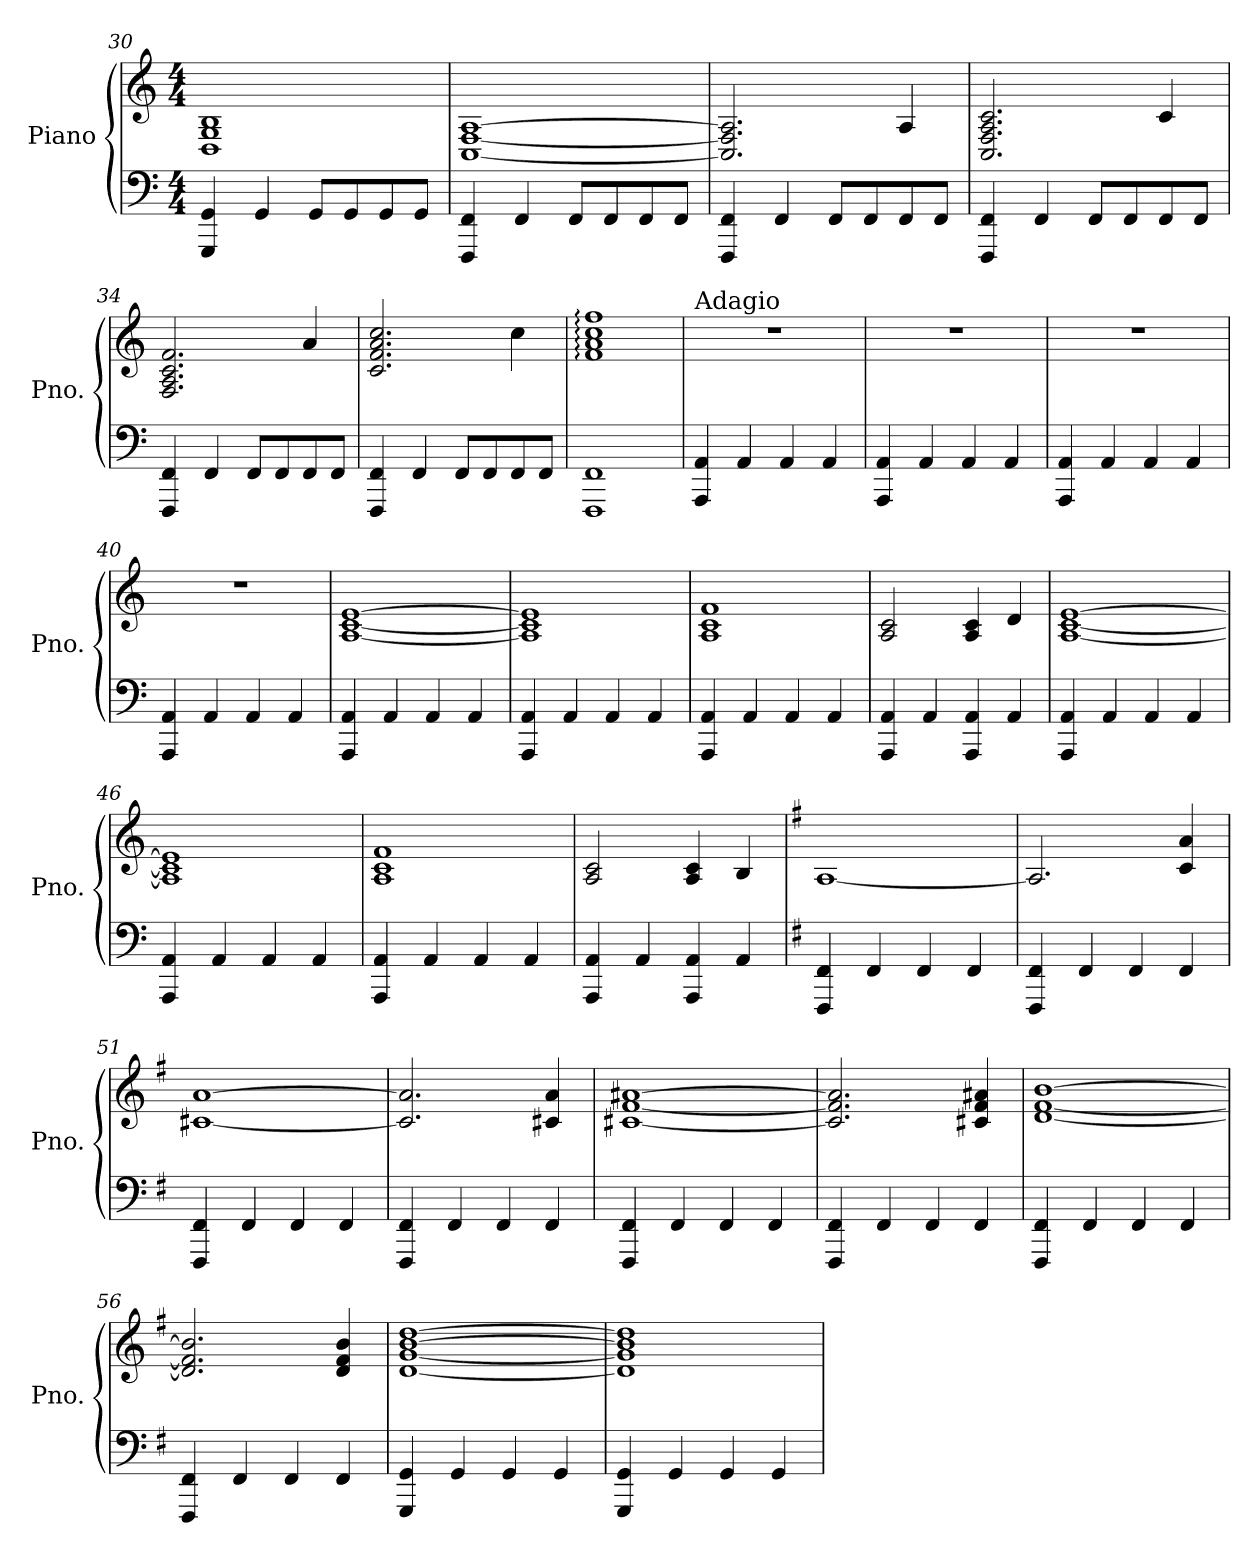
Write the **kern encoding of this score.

**kern	**kern
*part1	*part1
*staff2	*staff1
*I"Piano	*
*I'Pno.	*
*clefF4	*clefG2
*k[]	*k[]
*C:	*C:
*M4/4	*M4/4
=30	=30
4GGG/ 4GG/	1D 1G 1B
4GG/	.
8GG/L	.
8GG/	.
8GG/	.
8GG/J	.
=31	=31
4FFF/ 4FF/	[1C [1F [1A
4FF/	.
8FF/L	.
8FF/	.
8FF/	.
8FF/J	.
=32	=32
4FFF/ 4FF/	2.C/] 2.F/] 2.A/]
4FF/	.
8FF/L	.
8FF/	.
8FF/	4A/
8FF/J	.
=33	=33
4FFF/ 4FF/	2.C/ 2.F/ 2.A/ 2.c/
4FF/	.
8FF/L	.
8FF/	.
8FF/	4c/
8FF/J	.
=34	=34
4FFF/ 4FF/	2.F/ 2.A/ 2.c/ 2.f/
4FF/	.
8FF/L	.
8FF/	.
8FF/	4a/
8FF/J	.
!!LO:LB:g=z
=35	=35
4FFF/ 4FF/	2.c/ 2.f/ 2.a/ 2.cc/
4FF/	.
8FF/L	.
8FF/	.
8FF/	4cc\
8FF/J	.
=36	=36
1FFF 1FF	1f: 1a: 1cc: 1ff:
=37	=37
!!LO:REH:place=s1:a:t=B
!	!LO:TX:a:t=Adagio
4AAA/ 4AA/	1r
4AA/	.
4AA/	.
4AA/	.
=38	=38
4AAA/ 4AA/	1r
4AA/	.
4AA/	.
4AA/	.
=39	=39
4AAA/ 4AA/	1r
4AA/	.
4AA/	.
4AA/	.
=40	=40
4AAA/ 4AA/	1r
4AA/	.
4AA/	.
4AA/	.
=41	=41
4AAA/ 4AA/	[1A [1c [1e
4AA/	.
4AA/	.
4AA/	.
=42	=42
4AAA/ 4AA/	1A] 1c] 1e]
4AA/	.
4AA/	.
4AA/	.
=43	=43
4AAA/ 4AA/	1A 1c 1f
4AA/	.
4AA/	.
4AA/	.
!!LO:LB:g=z
=44	=44
4AAA/ 4AA/	2A/ 2c/
4AA/	.
4AAA/ 4AA/	4A/ 4c/
4AA/	4d/
=45	=45
4AAA/ 4AA/	[1A [1c [1e
4AA/	.
4AA/	.
4AA/	.
=46	=46
4AAA/ 4AA/	1A] 1c] 1e]
4AA/	.
4AA/	.
4AA/	.
=47	=47
4AAA/ 4AA/	1A 1c 1f
4AA/	.
4AA/	.
4AA/	.
=48	=48
4AAA/ 4AA/	2A/ 2c/
4AA/	.
4AAA/ 4AA/	4A/ 4c/
4AA/	4B/
=49	=49
*k[f#]	*k[f#]
*G:	*G:
4FFF#/ 4FF#/	[1A
4FF#/	.
4FF#/	.
4FF#/	.
=50	=50
4FFF#/ 4FF#/	2.A/]
4FF#/	.
4FF#/	.
4FF#/	4c/ 4a/
=51	=51
4FFF#/ 4FF#/	[1c#X [1a
4FF#/	.
4FF#/	.
4FF#/	.
!!LO:LB:g=z
=52	=52
4FFF#/ 4FF#/	2.c#/] 2.a/]
4FF#/	.
4FF#/	.
4FF#/	4c#X/ 4a/
=53	=53
4FFF#/ 4FF#/	[1c#X [1f# [1a#X
4FF#/	.
4FF#/	.
4FF#/	.
=54	=54
4FFF#/ 4FF#/	2.c#/] 2.f#/] 2.a#/]
4FF#/	.
4FF#/	.
4FF#/	4c#X/ 4f#/ 4a#X/
=55	=55
4FFF#/ 4FF#/	[1d [1f# [1b
4FF#/	.
4FF#/	.
4FF#/	.
=56	=56
4FFF#/ 4FF#/	2.d/] 2.f#/] 2.b/]
4FF#/	.
4FF#/	.
4FF#/	4d/ 4f#/ 4b/
=57	=57
4GGG/ 4GG/	[1d [1g [1b [1dd
4GG/	.
4GG/	.
4GG/	.
=58	=58
4GGG/ 4GG/	1d] 1g] 1b] 1dd]
4GG/	.
4GG/	.
4GG/	.
=	=
*-	*-
